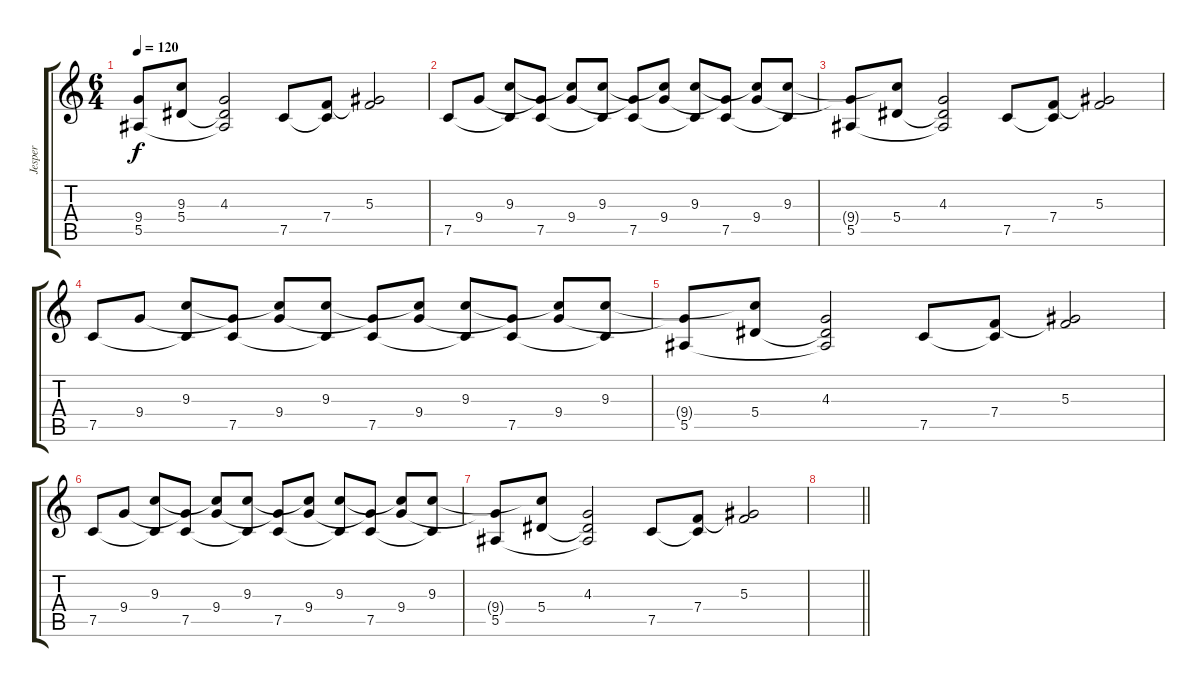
\track ("Jesper" "Jesper") {instrument acousticguitarsteel}
\staff {score tabs}
\tuning (C4 G3 Eb3 Bb2 F2 C2) {hide}
\ts (6 4)
\tempo 120
\clef g2
\ks c
(9.4{t} 5.5).8{dy f} (9.3{t} 5.4).8 (4.3 5.4{t} 5.5{t}).2 7.5.8 (7.4 7.5{t}).8 (5.3 7.4{t}).2 |
7.5.8 9.4.8 (9.3 7.5{t}).8 (9.4{t} 7.5).8 (9.3{t} 9.4).8 (9.3 7.5{t}).8 (9.4{t} 7.5).8 (9.3{t} 9.4).8 (9.3 7.5{t}).8 (9.4{t} 7.5).8 (9.3{t} 9.4).8 (9.3 7.5{t}).8 |
(9.4{t} 5.5).8 (9.3{t} 5.4).8 (4.3 5.4{t} 5.5{t}).2 7.5.8 (7.4 7.5{t}).8 (5.3 7.4{t}).2 |
7.5.8 9.4.8 (9.3 7.5{t}).8 (9.4{t} 7.5).8 (9.3{t} 9.4).8 (9.3 7.5{t}).8 (9.4{t} 7.5).8 (9.3{t} 9.4).8 (9.3 7.5{t}).8 (9.4{t} 7.5).8 (9.3{t} 9.4).8 (9.3 7.5{t}).8 |
(9.4{t} 5.5).8 (9.3{t} 5.4).8 (4.3 5.4{t} 5.5{t}).2 7.5.8 (7.4 7.5{t}).8 (5.3 7.4{t}).2 |
7.5.8 9.4.8 (9.3 7.5{t}).8 (9.4{t} 7.5).8 (9.3{t} 9.4).8 (9.3 7.5{t}).8 (9.4{t} 7.5).8 (9.3{t} 9.4).8 (9.3 7.5{t}).8 (9.4{t} 7.5).8 (9.3{t} 9.4).8 (9.3 7.5{t}).8 |
(9.4{t} 5.5).8 (9.3{t} 5.4).8 (4.3 5.4{t} 5.5{t}).2 7.5.8 (7.4 7.5{t}).8 (5.3 7.4{t}).2 |
\barLineRight lightlight
